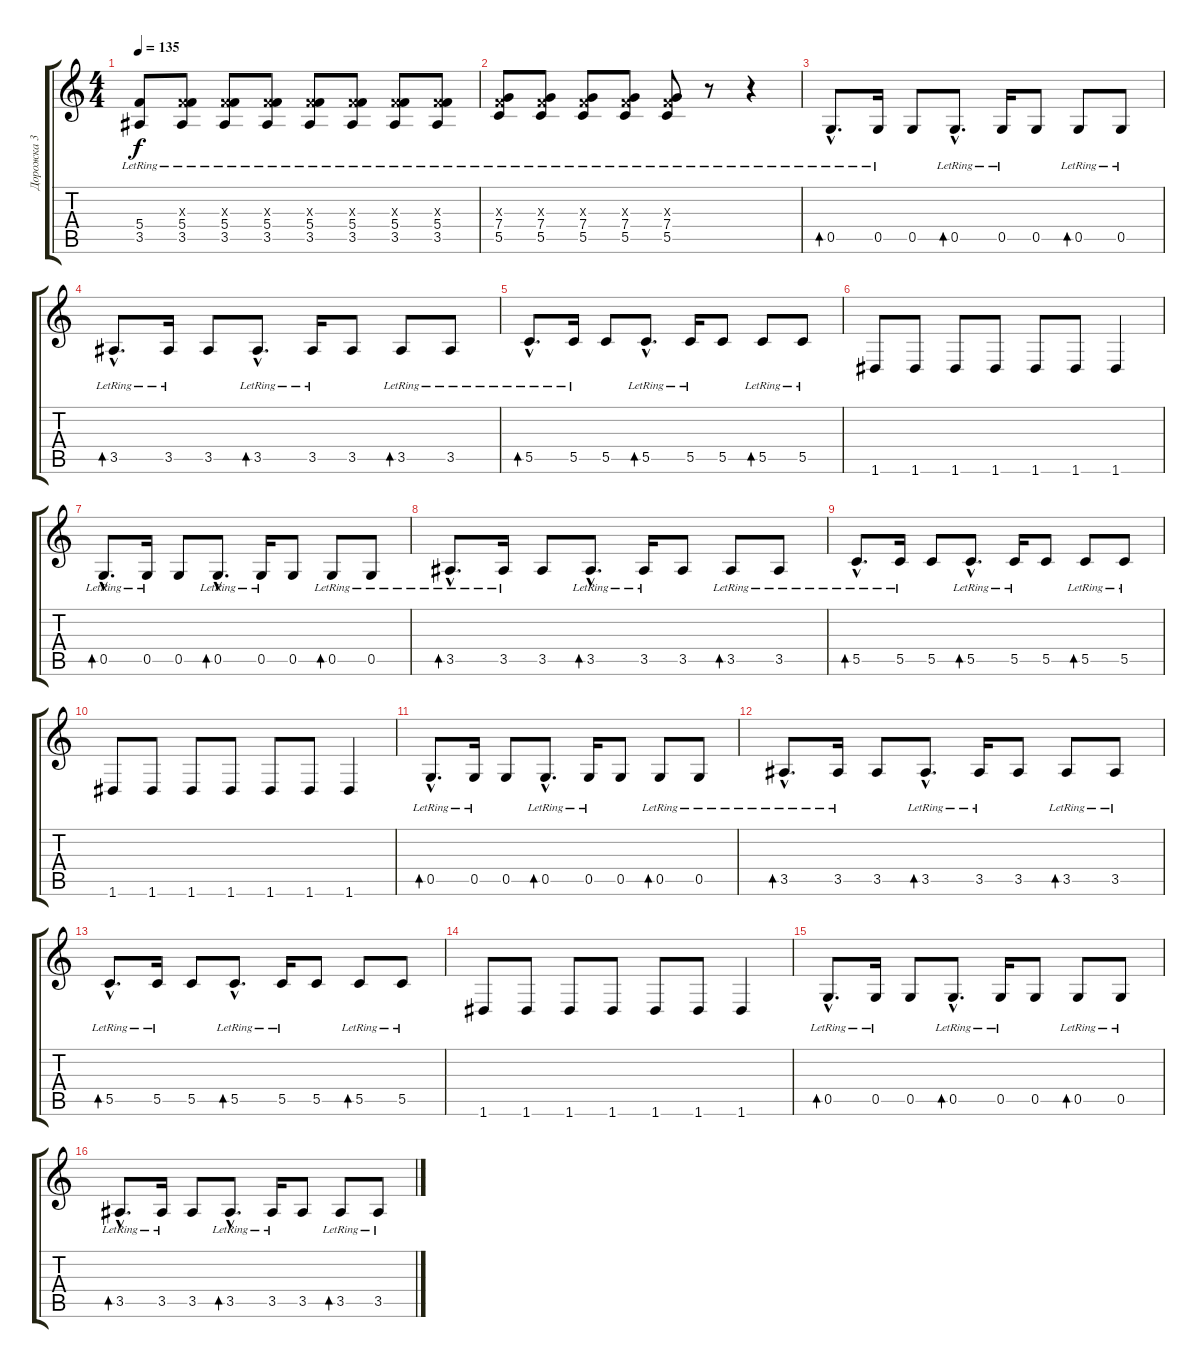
\track ("Дорожка 3" "Дорожка 3") {instrument acousticbass}
\staff {score tabs}
\tuning (D4 A3 F3 C3 G2 D2) {hide}
\ts (4 4)
\tempo 135
\clef g2
\ks c
(5.4{lr} 3.5{lr}).8{dy f} (0.3{x} 5.4{lr} 3.5{lr}).8 (0.3{x} 5.4{lr} 3.5{lr}).8 (0.3{x} 5.4{lr} 3.5{lr}).8 (0.3{x} 5.4{lr} 3.5{lr}).8 (0.3{x} 5.4{lr} 3.5{lr}).8 (0.3{x} 5.4{lr} 3.5{lr}).8 (0.3{x} 5.4{lr} 3.5{lr}).8 |
(0.3{x} 7.4{lr} 5.5{lr}).8 (0.3{x} 7.4{lr} 5.5{lr}).8 (0.3{x} 7.4{lr} 5.5{lr}).8 (0.3{x} 7.4{lr} 5.5{lr}).8 (0.3{x} 7.4{lr} 5.5{lr}).8 r.8 r.4 |
0.5{hac lr}.8{d bd 60} 0.5{lr}.16 0.5.8 0.5{hac lr}.8{d bd 60} 0.5{lr}.16 0.5.8 0.5{lr}.8{bd 60} 0.5{lr}.8 |
3.5{hac lr}.8{d bd 60} 3.5{lr}.16 3.5.8 3.5{hac lr}.8{d bd 60} 3.5{lr}.16 3.5.8 3.5{lr}.8{bd 60} 3.5{lr}.8 |
5.5{hac lr}.8{d bd 60} 5.5{lr}.16 5.5.8 5.5{hac lr}.8{d bd 60} 5.5{lr}.16 5.5.8 5.5{lr}.8{bd 60} 5.5{lr}.8 |
1.6.8 1.6.8 1.6.8 1.6.8 1.6.8 1.6.8 1.6.4 |
0.5{hac lr}.8{d bd 60} 0.5{lr}.16 0.5.8 0.5{hac lr}.8{d bd 60} 0.5{lr}.16 0.5.8 0.5{lr}.8{bd 60} 0.5{lr}.8 |
3.5{hac lr}.8{d bd 60} 3.5{lr}.16 3.5.8 3.5{hac lr}.8{d bd 60} 3.5{lr}.16 3.5.8 3.5{lr}.8{bd 60} 3.5{lr}.8 |
5.5{hac lr}.8{d bd 60} 5.5{lr}.16 5.5.8 5.5{hac lr}.8{d bd 60} 5.5{lr}.16 5.5.8 5.5{lr}.8{bd 60} 5.5{lr}.8 |
1.6.8 1.6.8 1.6.8 1.6.8 1.6.8 1.6.8 1.6.4 |
0.5{hac lr}.8{d bd 60} 0.5{lr}.16 0.5.8 0.5{hac lr}.8{d bd 60} 0.5{lr}.16 0.5.8 0.5{lr}.8{bd 60} 0.5{lr}.8 |
3.5{hac lr}.8{d bd 60} 3.5{lr}.16 3.5.8 3.5{hac lr}.8{d bd 60} 3.5{lr}.16 3.5.8 3.5{lr}.8{bd 60} 3.5{lr}.8 |
5.5{hac lr}.8{d bd 60} 5.5{lr}.16 5.5.8 5.5{hac lr}.8{d bd 60} 5.5{lr}.16 5.5.8 5.5{lr}.8{bd 60} 5.5{lr}.8 |
1.6.8 1.6.8 1.6.8 1.6.8 1.6.8 1.6.8 1.6.4 |
0.5{hac lr}.8{d bd 60} 0.5{lr}.16 0.5.8 0.5{hac lr}.8{d bd 60} 0.5{lr}.16 0.5.8 0.5{lr}.8{bd 60} 0.5{lr}.8 |
3.5{hac lr}.8{d bd 60} 3.5{lr}.16 3.5.8 3.5{hac lr}.8{d bd 60} 3.5{lr}.16 3.5.8 3.5{lr}.8{bd 60} 3.5{lr}.8
